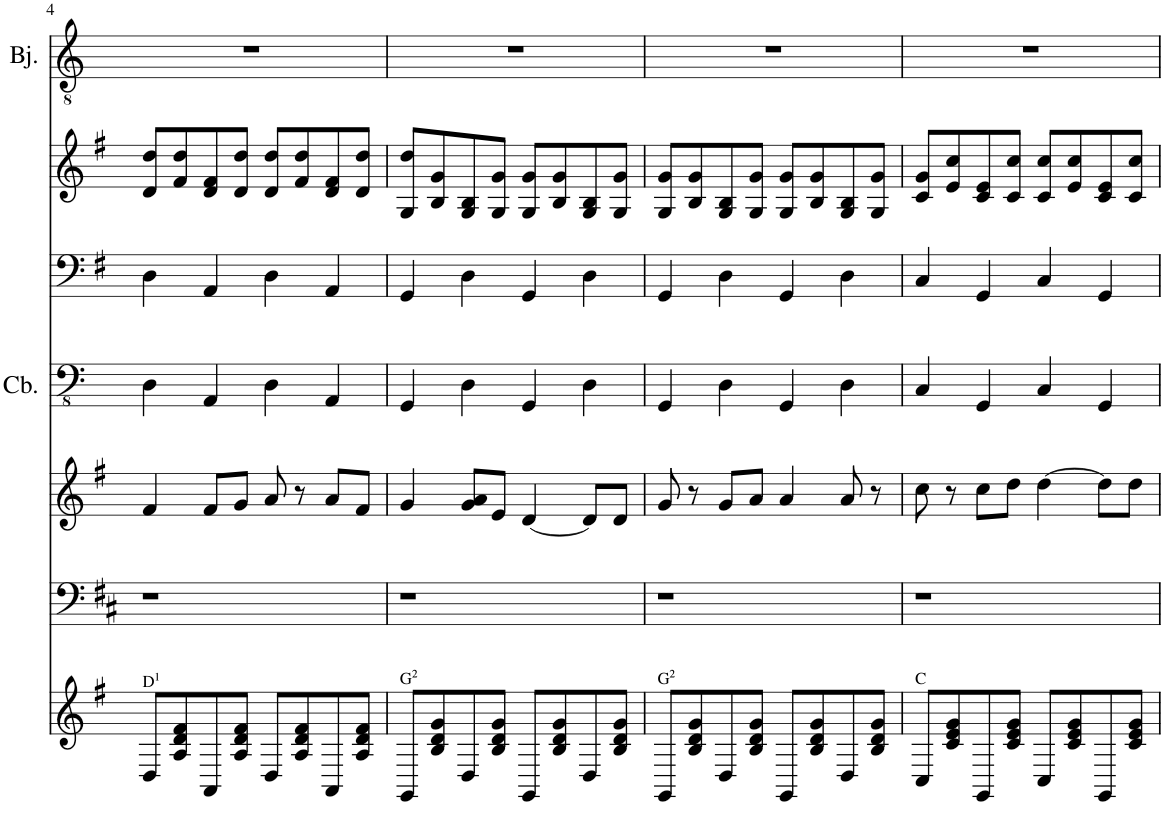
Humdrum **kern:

**kern	**kern	**kern	**kern	**kern	**kern	**kern
*part7	*part6	*part5	*part4	*part3	*part2	*part1
*staff7	*staff6	*staff5	*staff4	*staff3	*staff2	*staff1
*I"ACC. GUITAR	*I"ACCGUITMELODY	*I"BANJO MELODY	*I"Double Bass	*I"BASS	*I"BANJO ROLL	*I"Banjo
*I'Ac Gtr	*	*I'Bjo	*	*	*I'Bjo	*I'Bj.
!!LO:PB:g=z
*clefG2	*clefF4	*clefG2	*clefFv4	*clefF4	*clefG2	*clefGv2
*	*	*Trd7c12	*Trd7c12	*	*Trd7c12	*Trd7c12
*k[f#]	*k[f#c#]	*k[f#]	*k[]	*k[f#]	*k[f#]	*k[]
*M4/4	*M4/4	*M4/4	*M4/4	*M4/4	*M4/4	*M4/4
=4	=4	=4	=4	=4	=4	=4
!LO:TX:a:t=D¹	!	!	!	!	!	!
8D/L	1r	4f#/	4DD\	4D\	8d/ 8dd/L	1r
8A/ 8d/ 8f#/	.	.	.	.	8f#/ 8dd/	.
8AA/	.	8f#/L	4AAA/	4AA/	8d/ 8f#/	.
8A/ 8d/ 8f#/J	.	8g/J	.	.	8d/ 8dd/J	.
8D/L	.	8a/	4DD\	4D\	8d/ 8dd/L	.
8A/ 8d/ 8f#/	.	8r	.	.	8f#/ 8dd/	.
8AA/	.	8a/L	4AAA/	4AA/	8d/ 8f#/	.
8A/ 8d/ 8f#/J	.	8f#/J	.	.	8d/ 8dd/J	.
=5	=5	=5	=5	=5	=5	=5
!LO:TX:a:t=G²	!	!	!	!	!	!
8GG/L	1r	4g/	4GGG/	4GG/	8G/ 8dd/L	1r
8B/ 8d/ 8g/	.	.	.	.	8B/ 8g/	.
8D/	.	8g/ 8a/L	4DD\	4D\	8G/ 8B/	.
8B/ 8d/ 8g/J	.	8e/J	.	.	8G/ 8g/J	.
8GG/L	.	[4d/	4GGG/	4GG/	8G/ 8g/L	.
8B/ 8d/ 8g/	.	.	.	.	8B/ 8g/	.
8D/	.	8d/L]	4DD\	4D\	8G/ 8B/	.
8B/ 8d/ 8g/J	.	8d/J	.	.	8G/ 8g/J	.
=6	=6	=6	=6	=6	=6	=6
!LO:TX:a:t=G²	!	!	!	!	!	!
8GG/L	1r	8g/	4GGG/	4GG/	8G/ 8g/L	1r
8B/ 8d/ 8g/	.	8r	.	.	8B/ 8g/	.
8D/	.	8g/L	4DD\	4D\	8G/ 8B/	.
8B/ 8d/ 8g/J	.	8a/J	.	.	8G/ 8g/J	.
8GG/L	.	4a/	4GGG/	4GG/	8G/ 8g/L	.
8B/ 8d/ 8g/	.	.	.	.	8B/ 8g/	.
8D/	.	8a/	4DD\	4D\	8G/ 8B/	.
8B/ 8d/ 8g/J	.	8r	.	.	8G/ 8g/J	.
=7	=7	=7	=7	=7	=7	=7
!LO:TX:a:t=C	!	!	!	!	!	!
8C/L	1r	8cc\	4CC/	4C/	8c/ 8g/L	1r
8c/ 8e/ 8g/	.	8r	.	.	8e/ 8cc/	.
8GG/	.	8cc\L	4GGG/	4GG/	8c/ 8e/	.
8c/ 8e/ 8g/J	.	8dd\J	.	.	8c/ 8cc/J	.
8C/L	.	[4dd\	4CC/	4C/	8c/ 8cc/L	.
8c/ 8e/ 8g/	.	.	.	.	8e/ 8cc/	.
8GG/	.	8dd\L]	4GGG/	4GG/	8c/ 8e/	.
8c/ 8e/ 8g/J	.	8dd\J	.	.	8c/ 8cc/J	.
=	=	=	=	=	=	=
*-	*-	*-	*-	*-	*-	*-
